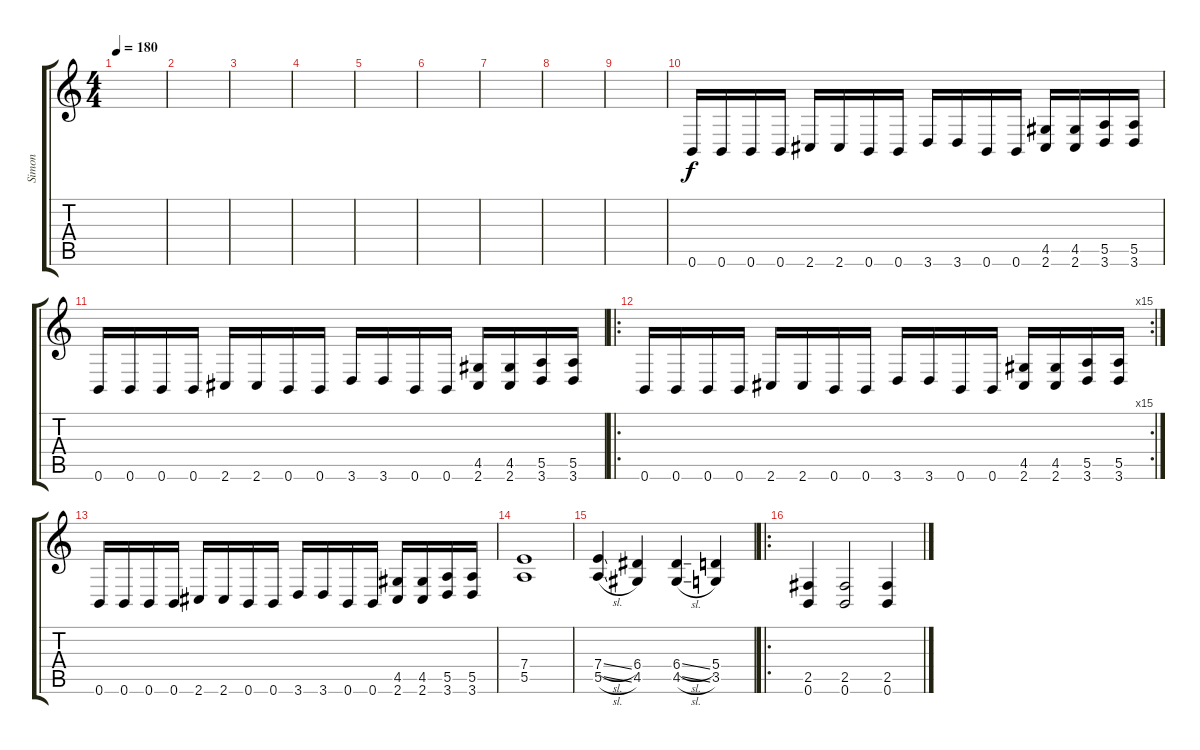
\track ("Simon" "Simon") {instrument distortionguitar}
\staff {score tabs}
\tuning (B3 Gb3 D3 A2 E2 B1) {hide}
\ts (4 4)
\tempo 180
\clef g2
\ks c
|
|
|
|
|
|
|
|
|
0.6.16 0.6.16 0.6.16 0.6.16 2.6.16 2.6.16 0.6.16 0.6.16 3.6.16 3.6.16 0.6.16 0.6.16 (4.5 2.6).16 (4.5 2.6).16 (5.5 3.6).16 (5.5 3.6).16 |
0.6.16 0.6.16 0.6.16 0.6.16 2.6.16 2.6.16 0.6.16 0.6.16 3.6.16 3.6.16 0.6.16 0.6.16 (4.5 2.6).16 (4.5 2.6).16 (5.5 3.6).16 (5.5 3.6).16 |
\ro
\rc 15
0.6.16 0.6.16 0.6.16 0.6.16 2.6.16 2.6.16 0.6.16 0.6.16 3.6.16 3.6.16 0.6.16 0.6.16 (4.5 2.6).16 (4.5 2.6).16 (5.5 3.6).16 (5.5 3.6).16 |
0.6.16 0.6.16 0.6.16 0.6.16 2.6.16 2.6.16 0.6.16 0.6.16 3.6.16 3.6.16 0.6.16 0.6.16 (4.5 2.6).16 (4.5 2.6).16 (5.5 3.6).16 (5.5 3.6).16 |
(7.4 5.5).1 |
(7.4{sl} 5.5{sl}).4 (6.4 4.5).4 (6.4{sl} 4.5{sl}).4 (5.4 3.5).4 |
\ro
(2.5 0.6).4 (2.5 0.6).2 (2.5 0.6).4
